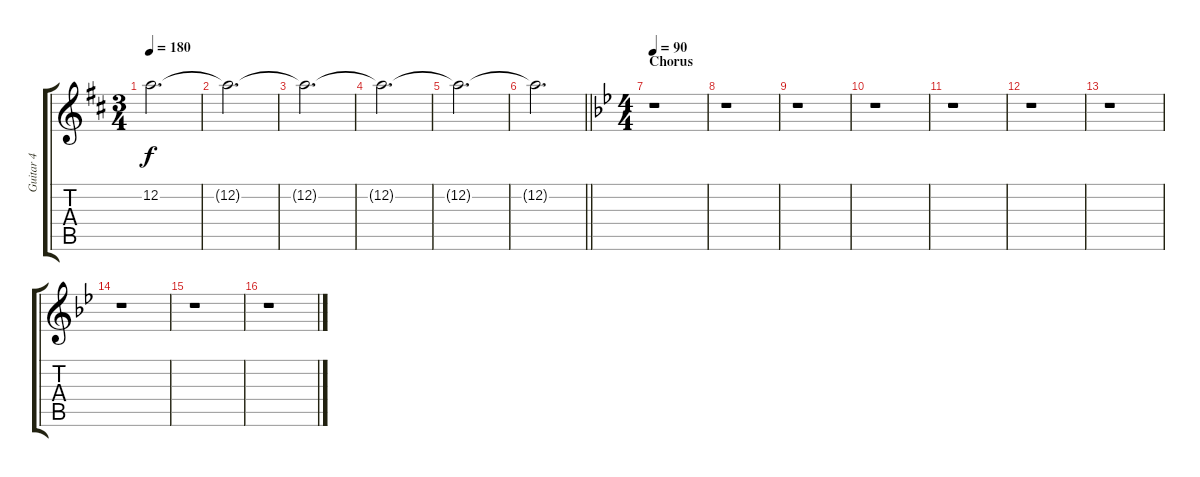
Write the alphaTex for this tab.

\track ("Guitar 4" "Guitar 4") {instrument distortionguitar}
\staff {score tabs}
\tuning (D4 A3 F3 C3 G2 C2) {hide}
\ts (3 4)
\tempo 180
\clef g2
\ks d
12.2{t}.2{d dy f} |
12.2{t}.2{d} |
12.2{t}.2{d} |
12.2{t}.2{d} |
12.2{t}.2{d} |
\barLineRight lightlight
12.2{t}.2{d} |
\ts (4 4)
\section ("" "Chorus")
\tempo 90
\ks bb
r.1 |
r.1 |
r.1 |
r.1 |
r.1 |
r.1 |
r.1 |
r.1 |
r.1 |
r.1
